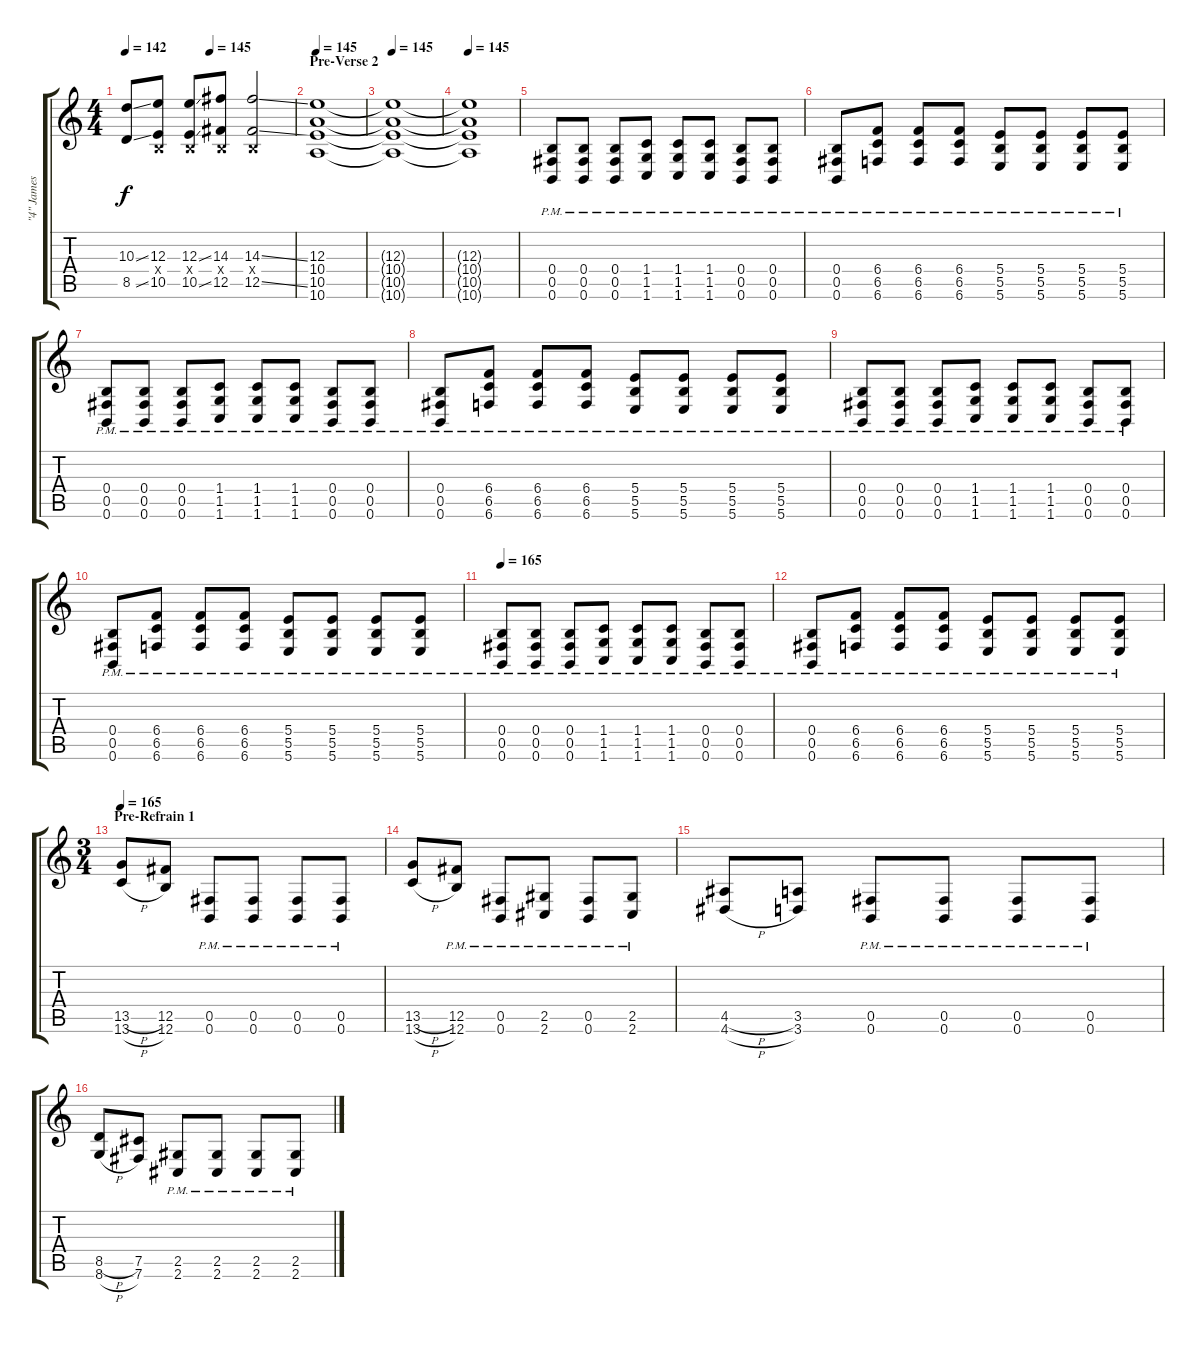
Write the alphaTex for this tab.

\track ("\"4\" James Root (Guitar 2)" "\"4\" James ") {instrument distortionguitar}
\staff {score tabs}
\tuning (Db4 Ab3 E3 B2 Gb2 B1) {hide}
\ts (4 4)
\tempo 142
\tempo (145 0.5)
\clef g2
\ks c
(10.3{ss} 8.5{ss}).8{dy f} (12.3 0.4{x} 10.5).8 (12.3{ss} 0.4{x} 10.5{ss}).8 (14.3 0.4{x} 12.5).8 (14.3{ss} 0.4{x} 12.5{ss}).2 |
\section ("" "Pre-Verse 2")
\tempo 145
(12.3 10.4 10.5 10.6).1{volume 16} |
\tempo 145
(12.3{t} 10.4{t} 10.5{t} 10.6{t}).1 |
\tempo 145
(12.3{t} 10.4{t} 10.5{t} 10.6{t}).1{volume 10} |
(0.4 0.5 0.6{pm}).8{volume 10 instrument electricguitarmuted} (0.4 0.5 0.6{pm}).8 (0.4 0.5 0.6{pm}).8 (1.4 1.5 1.6{pm}).8 (1.4 1.5 1.6{pm}).8 (1.4 1.5 1.6{pm}).8 (0.4 0.5 0.6{pm}).8 (0.4 0.5 0.6{pm}).8 |
(0.4 0.5 0.6{pm}).8 (6.4 6.5 6.6{pm}).8 (6.4 6.5 6.6{pm}).8 (6.4 6.5 6.6{pm}).8 (5.4 5.5 5.6{pm}).8 (5.4 5.5 5.6{pm}).8 (5.4 5.5 5.6{pm}).8 (5.4 5.5 5.6{pm}).8 |
(0.4 0.5 0.6{pm}).8 (0.4 0.5 0.6{pm}).8 (0.4 0.5 0.6{pm}).8 (1.4 1.5 1.6{pm}).8 (1.4 1.5 1.6{pm}).8 (1.4 1.5 1.6{pm}).8 (0.4 0.5 0.6{pm}).8 (0.4 0.5 0.6{pm}).8 |
(0.4 0.5 0.6{pm}).8 (6.4 6.5 6.6{pm}).8 (6.4 6.5 6.6{pm}).8 (6.4 6.5 6.6{pm}).8 (5.4 5.5 5.6{pm}).8 (5.4 5.5 5.6{pm}).8 (5.4 5.5 5.6{pm}).8 (5.4 5.5 5.6{pm}).8 |
(0.4 0.5 0.6{pm}).8 (0.4 0.5 0.6{pm}).8 (0.4 0.5 0.6{pm}).8 (1.4 1.5 1.6{pm}).8 (1.4 1.5 1.6{pm}).8 (1.4 1.5 1.6{pm}).8 (0.4 0.5 0.6{pm}).8 (0.4 0.5 0.6{pm}).8 |
(0.4 0.5 0.6{pm}).8 (6.4 6.5 6.6{pm}).8 (6.4 6.5 6.6{pm}).8 (6.4 6.5 6.6{pm}).8 (5.4 5.5 5.6{pm}).8 (5.4 5.5 5.6{pm}).8 (5.4 5.5 5.6{pm}).8 (5.4 5.5 5.6{pm}).8 |
\tempo 165
(0.4 0.5 0.6{pm}).8 (0.4 0.5 0.6{pm}).8 (0.4 0.5 0.6{pm}).8 (1.4 1.5 1.6{pm}).8 (1.4 1.5 1.6{pm}).8 (1.4 1.5 1.6{pm}).8 (0.4 0.5 0.6{pm}).8 (0.4 0.5 0.6{pm}).8 |
(0.4 0.5 0.6{pm}).8 (6.4 6.5 6.6{pm}).8 (6.4 6.5 6.6{pm}).8 (6.4 6.5 6.6{pm}).8 (5.4 5.5 5.6{pm}).8 (5.4 5.5 5.6{pm}).8 (5.4 5.5 5.6{pm}).8 (5.4 5.5 5.6{pm}).8 |
\ts (3 4)
\section ("" "Pre-Refrain 1")
\tempo 165
(13.5{h} 13.6{h}).8{volume 13 instrument distortionguitar} (12.5 12.6).8 (0.5{pm} 0.6).8 (0.5{pm} 0.6).8 (0.5{pm} 0.6).8 (0.5{pm} 0.6).8 |
(13.5{h} 13.6{h}).8 (12.5{pm} 12.6).8 (0.5{pm} 0.6).8 (2.5{pm} 2.6).8 (0.5{pm} 0.6).8 (2.5{pm} 2.6).8 |
(4.5{h} 4.6{h}).8 (3.5 3.6).8 (0.5{pm} 0.6).8 (0.5{pm} 0.6).8 (0.5{pm} 0.6).8 (0.5{pm} 0.6).8 |
(8.5{h} 8.6{h}).8 (7.5 7.6).8 (2.5{pm} 2.6).8 (2.5{pm} 2.6).8 (2.5{pm} 2.6).8 (2.5{pm} 2.6).8
